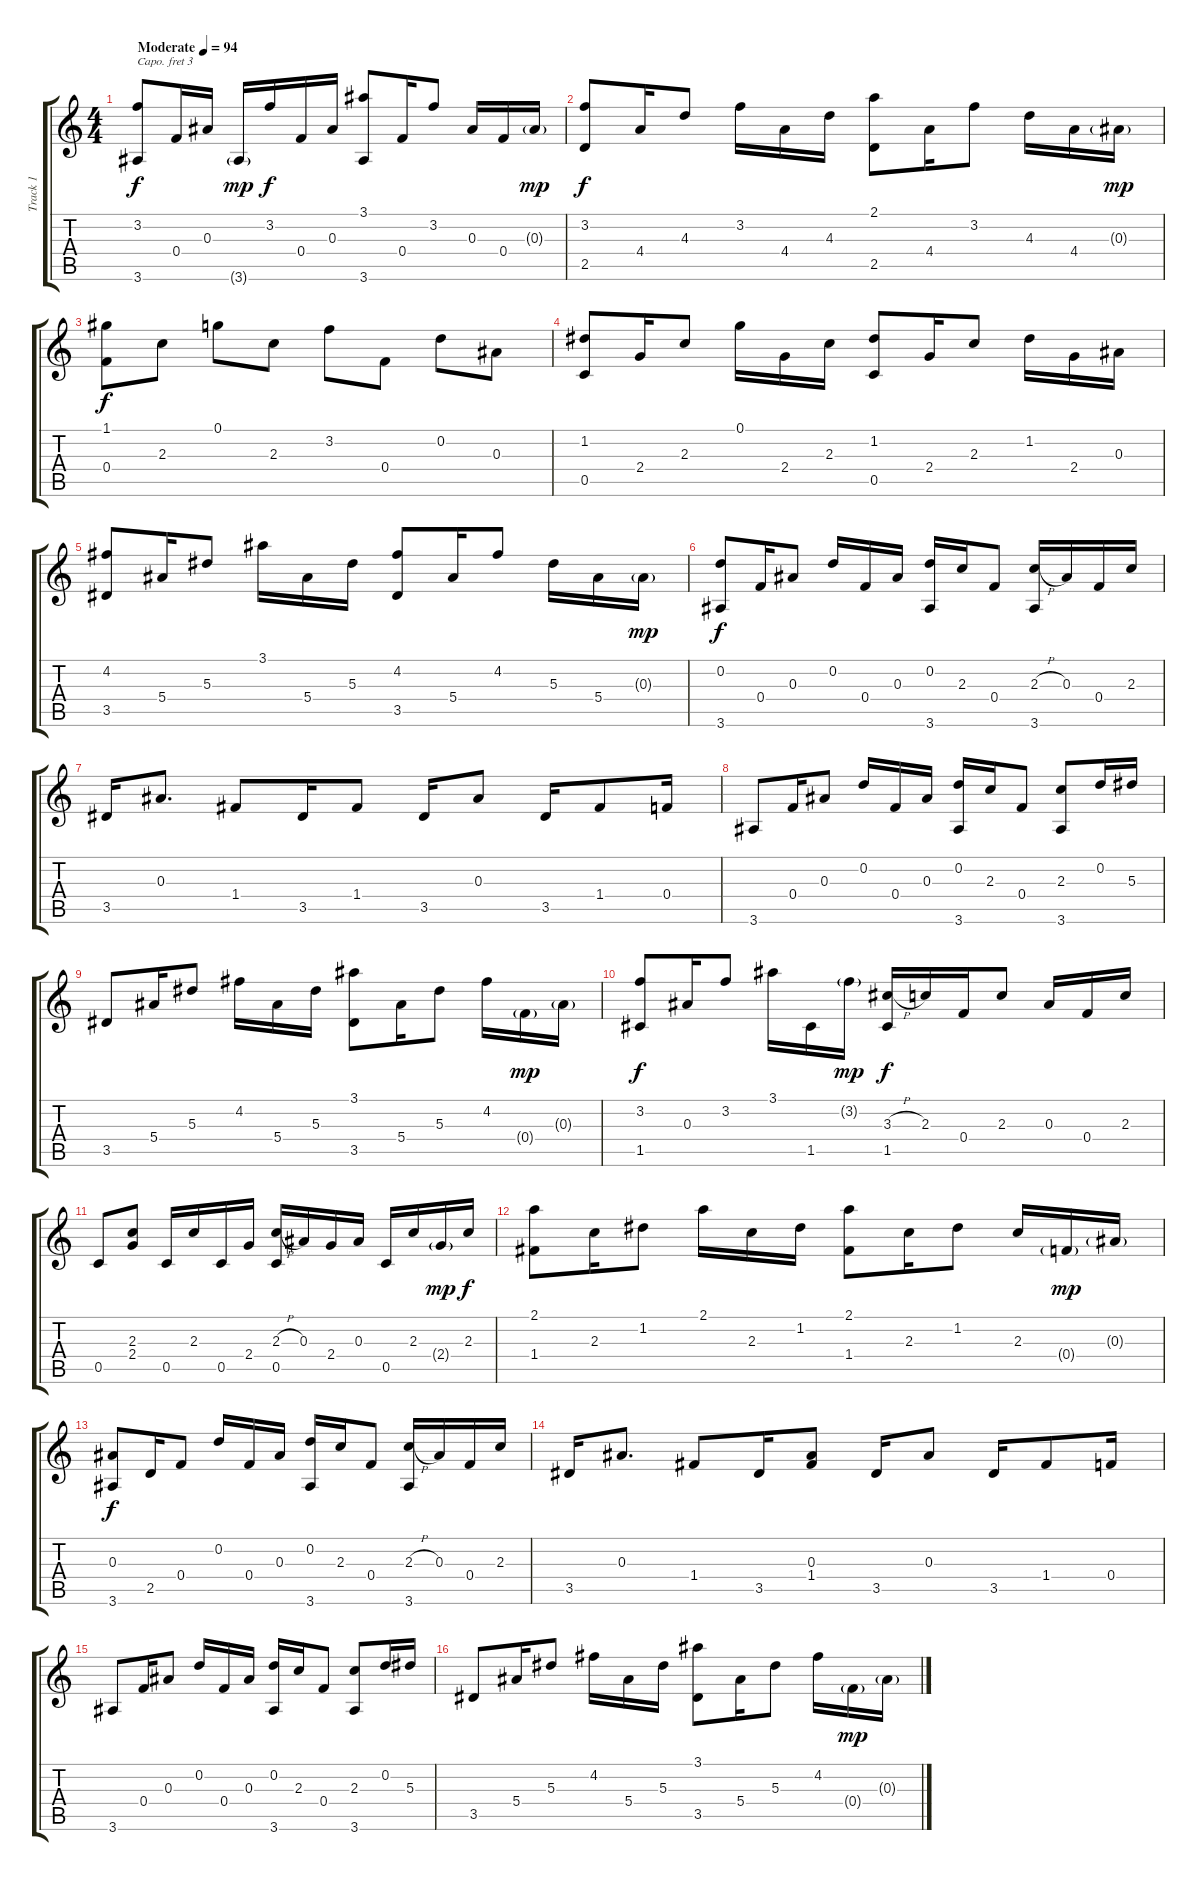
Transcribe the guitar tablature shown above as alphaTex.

\track ("Track 1" "Track 1") {instrument acousticguitarsteel}
\staff {score tabs}
\capo 3
\tuning (E4 B3 G3 D3 A2 E2) {hide}
\ts (4 4)
\tempo (94 "Moderate")
\clef g2
\ks c
(3.2 3.6).8{dy f instrument acousticguitarsteel} 0.4.16 0.3.16 3.6{g}.16{dy mp} 3.2.16{dy f} 0.4.16 0.3.16 (3.1 3.6).8 0.4.16 3.2.8 0.3.16 0.4.16 0.3{g}.16{dy mp} |
(3.2 2.5).8{dy f} 4.4.16 4.3.8 3.2.16 4.4.16 4.3.16 (2.1 2.5).8 4.4.16 3.2.8 4.3.16 4.4.16 0.3{g}.16{dy mp} |
(1.1 0.4).8{dy f} 2.3.8 0.1.8 2.3.8 3.2.8 0.4.8 0.2.8 0.3.8 |
(1.2 0.5).8 2.4.16 2.3.8 0.1.16 2.4.16 2.3.16 (1.2 0.5).8 2.4.16 2.3.8 1.2.16 2.4.16 0.3.16 |
(4.2 3.5).8 5.4.16 5.3.8 3.1.16 5.4.16 5.3.16 (4.2 3.5).8 5.4.16 4.2.8 5.3.16 5.4.16 0.3{g}.16{dy mp} |
(0.2 3.6).8{dy f} 0.4.16 0.3.8 0.2.16 0.4.16 0.3.16 (0.2 3.6).16 2.3.16 0.4.8 (2.3{h} 3.6).16 0.3.16 0.4.16 2.3.16 |
3.5.16 0.3.8{d} 1.4.8 3.5.16 1.4.8 3.5.16 0.3.8 3.5.16 1.4.8 0.4.16 |
3.6.8 0.4.16 0.3.8 0.2.16 0.4.16 0.3.16 (0.2 3.6).16 2.3.16 0.4.8 (2.3 3.6).8 0.2.16 5.3.16 |
3.5.8 5.4.16 5.3.8 4.2.16 5.4.16 5.3.16 (3.1 3.5).8 5.4.16 5.3.8 4.2.16 0.4{g}.16{dy mp} 0.3{g}.16 |
(3.2 1.5).8{dy f} 0.3.16 3.2.8 3.1.16 1.5.16 3.2{g}.16{dy mp} (3.3{h} 1.5).16{dy f} 2.3.16 0.4.16 2.3.8 0.3.16 0.4.16 2.3.16 |
0.5.8 (2.3 2.4).8 0.5.16 2.3.16 0.5.16 2.4.16 (2.3{h} 0.5).16 0.3.16 2.4.16 0.3.16 0.5.16 2.3.16 2.4{g}.16{dy mp} 2.3.16{dy f} |
(2.1 1.4).8 2.3.16 1.2.8 2.1.16 2.3.16 1.2.16 (2.1 1.4).8 2.3.16 1.2.8 2.3.16 0.4{g}.16{dy mp} 0.3{g}.16 |
(0.3 3.6).8{dy f} 2.5.16 0.4.8 0.2.16 0.4.16 0.3.16 (0.2 3.6).16 2.3.16 0.4.8 (2.3{h} 3.6).16 0.3.16 0.4.16 2.3.16 |
3.5.16 0.3.8{d} 1.4.8 3.5.16 (0.3 1.4).8 3.5.16 0.3.8 3.5.16 1.4.8 0.4.16 |
3.6.8 0.4.16 0.3.8 0.2.16 0.4.16 0.3.16 (0.2 3.6).16 2.3.16 0.4.8 (2.3 3.6).8 0.2.16 5.3.16 |
3.5.8 5.4.16 5.3.8 4.2.16 5.4.16 5.3.16 (3.1 3.5).8 5.4.16 5.3.8 4.2.16 0.4{g}.16{dy mp} 0.3{g}.16
